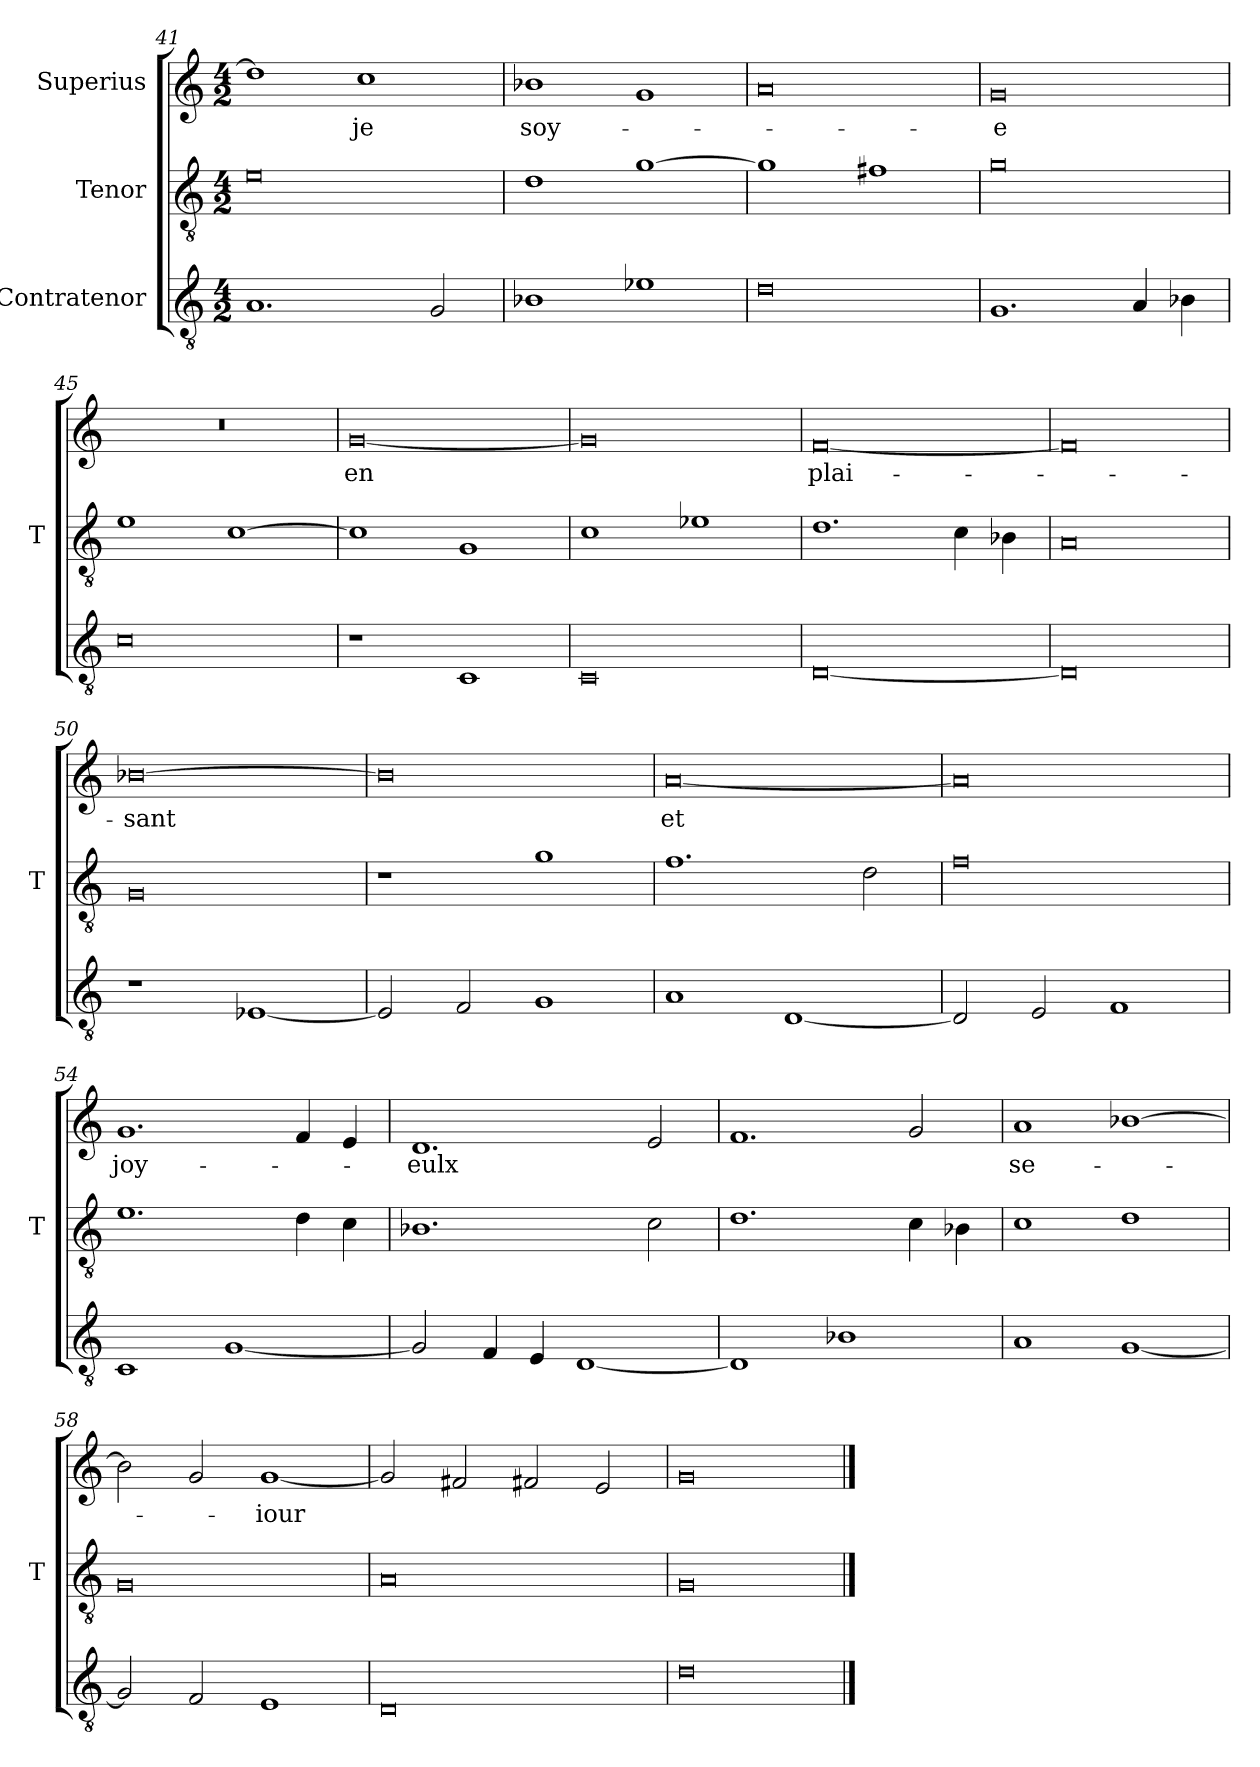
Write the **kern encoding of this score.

**kern	**kern	**kern	**text
*part3	*part2	*part1	*part1
*staff3	*staff2	*staff1	*staff1
*I"Contratenor	*I"Tenor	*I"Superius	*
*	*I'T	*	*
*clefGv2	*clefGv2	*clefG2	*
*M4/2	*M4/2	*M4/2	*
=41	=41	=41	=41
1.A	0e	1dd]	.
.	.	1cc	-je
2G	.	.	.
=42	=42	=42	=42
1B-X	1d	1b-X	soy-
1e-X	[1g	1g	.
=43	=43	=43	=43
0d	1g]	0a	.
.	1f#X	.	.
=44	=44	=44	=44
1.G	0g	0g	-e
4A	.	.	.
4B-X	.	.	.
=45	=45	=45	=45
0c	1e	0r	.
.	[1c	.	.
=46	=46	=46	=46
1r	1c]	[0g	-en
1C	1G	.	.
=47	=47	=47	=47
0C	1c	0g]	.
.	1e-X	.	.
=48	=48	=48	=48
[0D	1.d	[0f	plai-
.	4c	.	.
.	4B-X	.	.
=49	=49	=49	=49
0D]	0A	0f]	.
=50	=50	=50	=50
1r	0G	[0b-X	-sant
[1E-X	.	.	.
=51	=51	=51	=51
2E-]	1r	0b-]	.
2F	.	.	.
1G	1g	.	.
=52	=52	=52	=52
1A	1.f	[0a	-et
[1D	.	.	.
.	2d	.	.
=53	=53	=53	=53
2D]	0f	0a]	.
2E	.	.	.
1F	.	.	.
=54	=54	=54	=54
1C	1.e	1.g	joy-
[1G	.	.	.
.	4d	4f	.
.	4c	4e	.
=55	=55	=55	=55
2G]	1.B-X	1.d	-eulx
4F	.	.	.
4E	.	.	.
[1D	.	.	.
.	2c	2e	.
=56	=56	=56	=56
1D]	1.d	1.f	.
1B-X	.	.	.
.	4c	2g	.
.	4B-X	.	.
=57	=57	=57	=57
1A	1c	1a	se-
[1G	1d	[1b-X	.
=58	=58	=58	=58
2G]	0G	2b-]	.
2F	.	2g	.
1E	.	[1g	-iour
=59	=59	=59	=59
0D	0A	2g]	.
.	.	2f#X	.
.	.	2f#X	.
.	.	2e	.
=60	=60	=60	=60
0d	0G	0g	.
==	==	==	==
*-	*-	*-	*-
